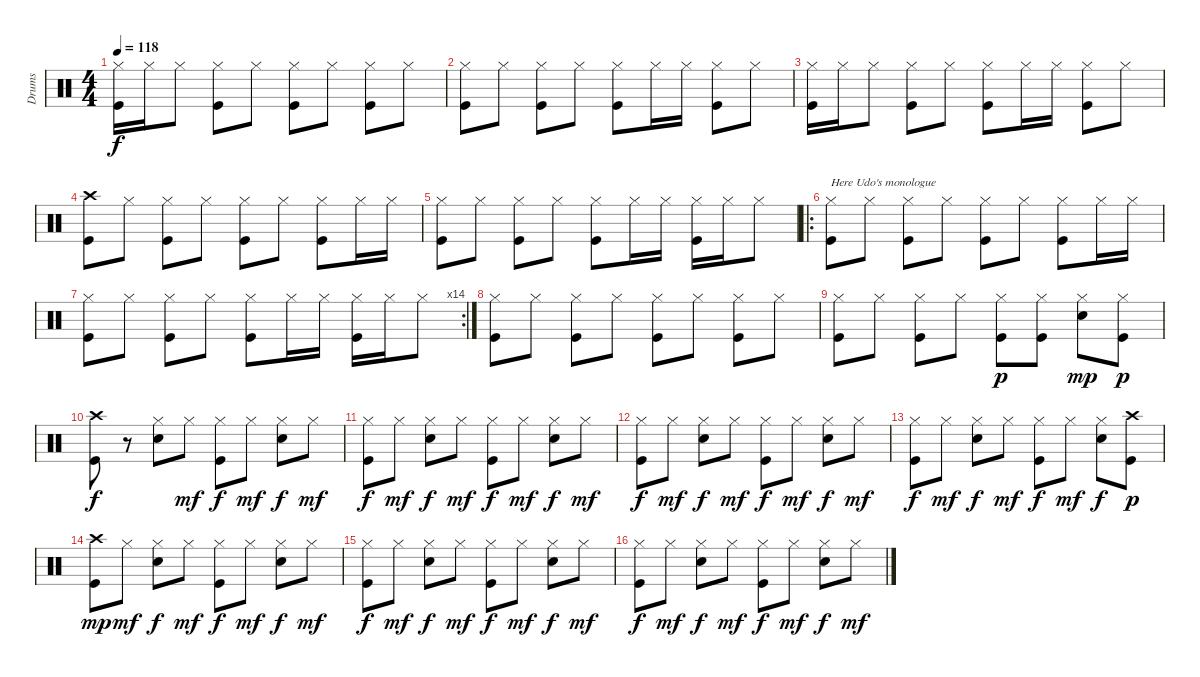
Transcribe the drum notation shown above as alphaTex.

\track ("Drums" "Drums") {instrument percussion}
\staff {score}
\articulation defaults
\ts (4 4)
\tempo 118
\clef neutral
\ks c
("Hi-Hat (closed)" "Kick (hit)").16{dy f} "Hi-Hat (closed)".16 "Hi-Hat (closed)".8 ("Hi-Hat (closed)" "Kick (hit)").8 "Hi-Hat (closed)".8 ("Hi-Hat (closed)" "Kick (hit)").8 "Hi-Hat (closed)".8 ("Hi-Hat (closed)" "Kick (hit)").8 "Hi-Hat (closed)".8 |
("Hi-Hat (closed)" "Kick (hit)").8 "Hi-Hat (closed)".8 ("Hi-Hat (closed)" "Kick (hit)").8 "Hi-Hat (closed)".8 ("Hi-Hat (closed)" "Kick (hit)").8 "Hi-Hat (closed)".16 "Hi-Hat (closed)".16 ("Hi-Hat (closed)" "Kick (hit)").8 "Hi-Hat (closed)".8 |
("Hi-Hat (closed)" "Kick (hit)").16 "Hi-Hat (closed)".16 "Hi-Hat (closed)".8 ("Hi-Hat (closed)" "Kick (hit)").8 "Hi-Hat (closed)".8 ("Hi-Hat (closed)" "Kick (hit)").8 "Hi-Hat (closed)".16 "Hi-Hat (closed)".16 ("Hi-Hat (closed)" "Kick (hit)").8 "Hi-Hat (closed)".8 |
("Crash high (hit)" "Kick (hit)").8 "Hi-Hat (closed)".8 ("Hi-Hat (closed)" "Kick (hit)").8 "Hi-Hat (closed)".8 ("Hi-Hat (closed)" "Kick (hit)").8 "Hi-Hat (closed)".8 ("Hi-Hat (closed)" "Kick (hit)").8 "Hi-Hat (closed)".16 "Hi-Hat (closed)".16 |
("Hi-Hat (closed)" "Kick (hit)").8 "Hi-Hat (closed)".8 ("Hi-Hat (closed)" "Kick (hit)").8 "Hi-Hat (closed)".8 ("Hi-Hat (closed)" "Kick (hit)").8 "Hi-Hat (closed)".16 "Hi-Hat (closed)".16 ("Hi-Hat (closed)" "Kick (hit)").16 "Hi-Hat (closed)".16 "Hi-Hat (closed)".8 |
\ro
("Hi-Hat (closed)" "Kick (hit)").8{txt "Here Udo's monologue"} "Hi-Hat (closed)".8 ("Hi-Hat (closed)" "Kick (hit)").8 "Hi-Hat (closed)".8 ("Hi-Hat (closed)" "Kick (hit)").8 "Hi-Hat (closed)".8 ("Hi-Hat (closed)" "Kick (hit)").8 "Hi-Hat (closed)".16 "Hi-Hat (closed)".16 |
\rc 14
("Hi-Hat (closed)" "Kick (hit)").8 "Hi-Hat (closed)".8 ("Hi-Hat (closed)" "Kick (hit)").8 "Hi-Hat (closed)".8 ("Hi-Hat (closed)" "Kick (hit)").8 "Hi-Hat (closed)".16 "Hi-Hat (closed)".16 ("Hi-Hat (closed)" "Kick (hit)").16 "Hi-Hat (closed)".16 "Hi-Hat (closed)".8 |
("Hi-Hat (closed)" "Kick (hit)").8 "Hi-Hat (closed)".8 ("Hi-Hat (closed)" "Kick (hit)").8 "Hi-Hat (closed)".8 ("Hi-Hat (closed)" "Kick (hit)").8 "Hi-Hat (closed)".8 ("Hi-Hat (closed)" "Kick (hit)").8 "Hi-Hat (closed)".8 |
("Hi-Hat (closed)" "Kick (hit)").8 "Hi-Hat (closed)".8 ("Hi-Hat (closed)" "Kick (hit)").8 "Hi-Hat (closed)".8 ("Hi-Hat (closed)" "Kick (hit)").8{dy p} ("Hi-Hat (closed)" "Kick (hit)").8 ("Hi-Hat (closed)" "Snare (hit) 2").8{dy mp} ("Hi-Hat (closed)" "Kick (hit)").8{dy p} |
("Crash high (hit)" "Kick (hit)").8{dy f} r.8 ("Hi-Hat (closed)" "Snare (hit) 2").8 "Hi-Hat (closed)".8{dy mf} ("Hi-Hat (closed)" "Kick (hit)").8{dy f} "Hi-Hat (closed)".8{dy mf} ("Hi-Hat (closed)" "Snare (hit) 2").8{dy f} "Hi-Hat (closed)".8{dy mf} |
("Hi-Hat (closed)" "Kick (hit)").8{dy f} "Hi-Hat (closed)".8{dy mf} ("Hi-Hat (closed)" "Snare (hit) 2").8{dy f} "Hi-Hat (closed)".8{dy mf} ("Hi-Hat (closed)" "Kick (hit)").8{dy f} "Hi-Hat (closed)".8{dy mf} ("Hi-Hat (closed)" "Snare (hit) 2").8{dy f} "Hi-Hat (closed)".8{dy mf} |
("Hi-Hat (closed)" "Kick (hit)").8{dy f} "Hi-Hat (closed)".8{dy mf} ("Hi-Hat (closed)" "Snare (hit) 2").8{dy f} "Hi-Hat (closed)".8{dy mf} ("Hi-Hat (closed)" "Kick (hit)").8{dy f} "Hi-Hat (closed)".8{dy mf} ("Hi-Hat (closed)" "Snare (hit) 2").8{dy f} "Hi-Hat (closed)".8{dy mf} |
("Hi-Hat (closed)" "Kick (hit)").8{dy f} "Hi-Hat (closed)".8{dy mf} ("Hi-Hat (closed)" "Snare (hit) 2").8{dy f} "Hi-Hat (closed)".8{dy mf} ("Hi-Hat (closed)" "Kick (hit)").8{dy f} "Hi-Hat (closed)".8{dy mf} ("Hi-Hat (closed)" "Snare (hit) 2").8{dy f} ("Crash high (hit)" "Kick (hit)").8{dy p} |
("Crash high (hit)" "Kick (hit)").8{dy mp} "Hi-Hat (closed)".8{dy mf} ("Hi-Hat (closed)" "Snare (hit) 2").8{dy f} "Hi-Hat (closed)".8{dy mf} ("Hi-Hat (closed)" "Kick (hit)").8{dy f} "Hi-Hat (closed)".8{dy mf} ("Hi-Hat (closed)" "Snare (hit) 2").8{dy f} "Hi-Hat (closed)".8{dy mf} |
("Hi-Hat (closed)" "Kick (hit)").8{dy f} "Hi-Hat (closed)".8{dy mf} ("Hi-Hat (closed)" "Snare (hit) 2").8{dy f} "Hi-Hat (closed)".8{dy mf} ("Hi-Hat (closed)" "Kick (hit)").8{dy f} "Hi-Hat (closed)".8{dy mf} ("Hi-Hat (closed)" "Snare (hit) 2").8{dy f} "Hi-Hat (closed)".8{dy mf} |
("Hi-Hat (closed)" "Kick (hit)").8{dy f} "Hi-Hat (closed)".8{dy mf} ("Hi-Hat (closed)" "Snare (hit) 2").8{dy f} "Hi-Hat (closed)".8{dy mf} ("Hi-Hat (closed)" "Kick (hit)").8{dy f} "Hi-Hat (closed)".8{dy mf} ("Hi-Hat (closed)" "Snare (hit) 2").8{dy f} "Hi-Hat (closed)".8{dy mf}
